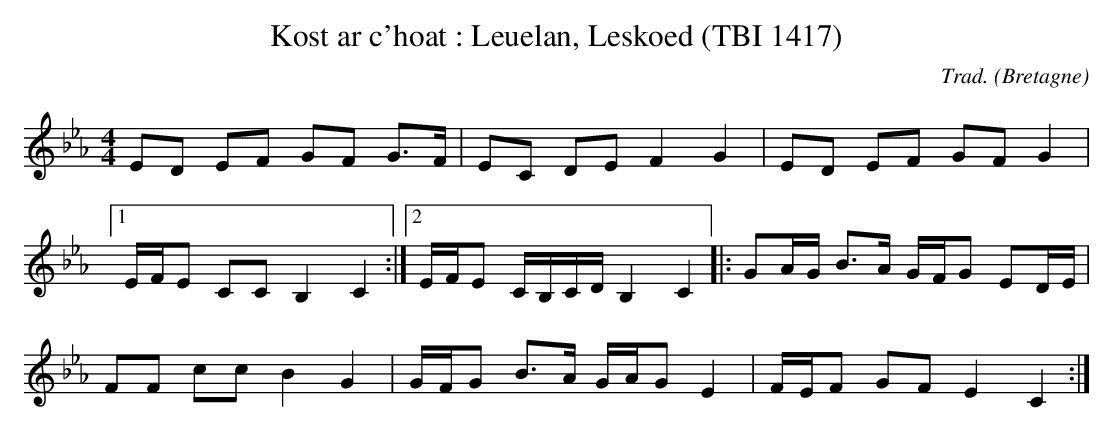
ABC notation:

X:1
T:Kost ar c'hoat : Leuelan, Leskoed (TBI 1417)
C:Trad.
O:Bretagne
M:4/4
K:Eb
ED EF GF G>F | EC DE F2 G2 | ED EF GF G2 |1
E/F/E CC B,2 C2 :|2 E/F/E C/B,/C/D/ B,2 C2 |: GA/G/ B>A G/F/G ED/E/ |
FF cc B2 G2 | G/F/G B>A G/A/G E2 | F/E/F GF E2 C2 :|
